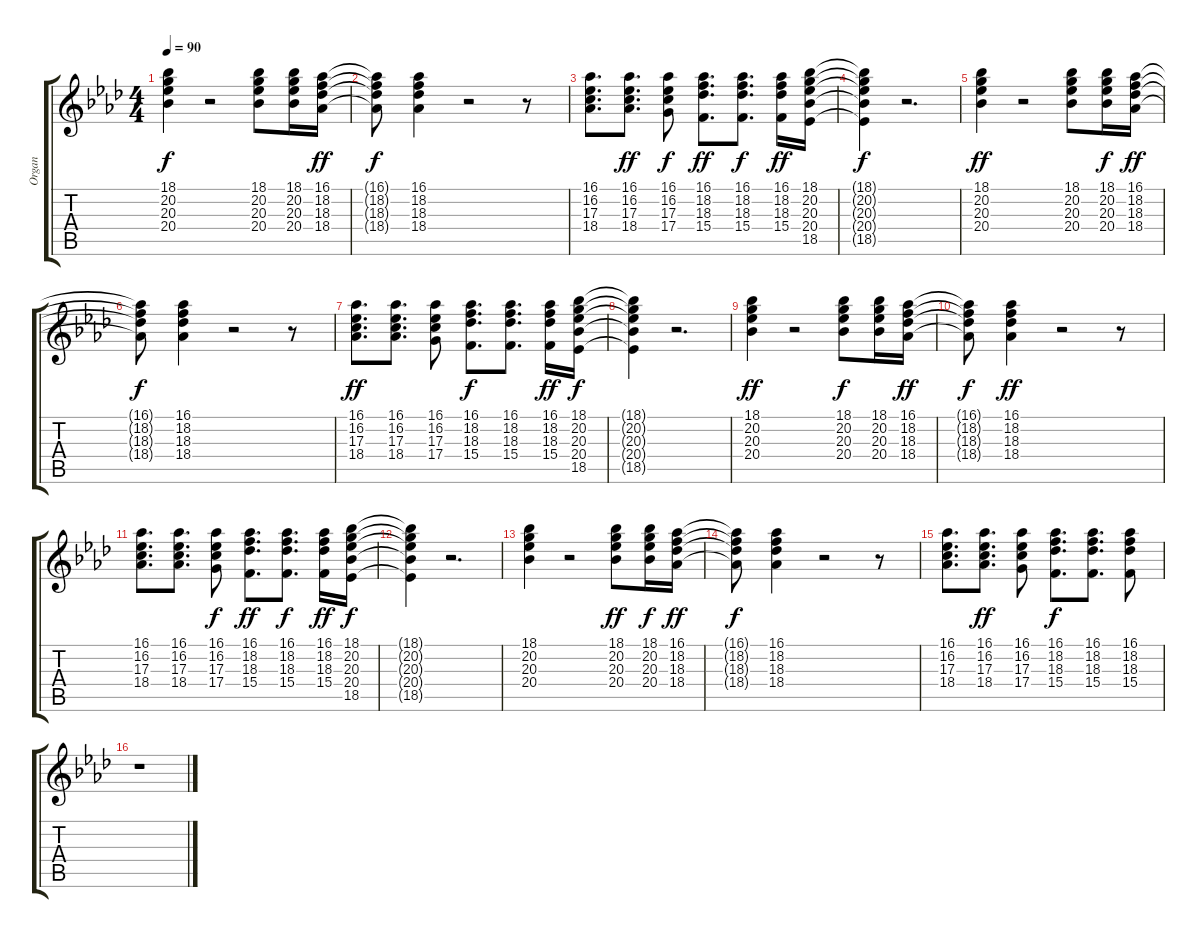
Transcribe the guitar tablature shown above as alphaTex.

\track ("Organ" "Organ") {instrument rockorgan}
\staff {score tabs}
\tuning (E4 B3 G3 D3 A2 E2) {hide}
\ts (4 4)
\tempo 90
\clef g2
\ks ab
(18.1 20.2 20.3 20.4).4{dy f} r.2 (18.1 20.2 20.3 20.4).8 (18.1 20.2 20.3 20.4).16 (16.1 18.2 18.3 18.4).16{dy ff} |
(16.1{t} 18.2{t} 18.3{t} 18.4{t}).8{dy f} (16.1 18.2 18.3 18.4).4 r.2 r.8 |
(16.1 16.2 17.3 18.4).8{d} (16.1 16.2 17.3 18.4).8{d dy ff} (16.1 16.2 17.3 17.4).8{dy f} (16.1 18.2 18.3 15.4).8{d dy ff} (16.1 18.2 18.3 15.4).8{d dy f} (16.1 18.2 18.3 15.4).16{dy ff} (18.1 20.2 20.3 20.4 18.5).16 |
(18.1{t} 20.2{t} 20.3{t} 20.4{t} 18.5{t}).4{dy f} r.2{d} |
(18.1 20.2 20.3 20.4).4{dy ff} r.2 (18.1 20.2 20.3 20.4).8 (18.1 20.2 20.3 20.4).16{dy f} (16.1 18.2 18.3 18.4).16{dy ff} |
(16.1{t} 18.2{t} 18.3{t} 18.4{t}).8{dy f} (16.1 18.2 18.3 18.4).4 r.2 r.8 |
(16.1 16.2 17.3 18.4).8{d dy ff} (16.1 16.2 17.3 18.4).8{d} (16.1 16.2 17.3 17.4).8 (16.1 18.2 18.3 15.4).8{d dy f} (16.1 18.2 18.3 15.4).8{d} (16.1 18.2 18.3 15.4).16{dy ff} (18.1 20.2 20.3 20.4 18.5).16{dy f} |
(18.1{t} 20.2{t} 20.3{t} 20.4{t} 18.5{t}).4 r.2{d} |
(18.1 20.2 20.3 20.4).4{dy ff} r.2 (18.1 20.2 20.3 20.4).8{dy f} (18.1 20.2 20.3 20.4).16 (16.1 18.2 18.3 18.4).16{dy ff} |
(16.1{t} 18.2{t} 18.3{t} 18.4{t}).8{dy f} (16.1 18.2 18.3 18.4).4{dy ff} r.2 r.8 |
(16.1 16.2 17.3 18.4).8{d} (16.1 16.2 17.3 18.4).8{d} (16.1 16.2 17.3 17.4).8{dy f} (16.1 18.2 18.3 15.4).8{d dy ff} (16.1 18.2 18.3 15.4).8{d dy f} (16.1 18.2 18.3 15.4).16{dy ff} (18.1 20.2 20.3 20.4 18.5).16{dy f} |
(18.1{t} 20.2{t} 20.3{t} 20.4{t} 18.5{t}).4 r.2{d} |
(18.1 20.2 20.3 20.4).4 r.2 (18.1 20.2 20.3 20.4).8{dy ff} (18.1 20.2 20.3 20.4).16{dy f} (16.1 18.2 18.3 18.4).16{dy ff} |
(16.1{t} 18.2{t} 18.3{t} 18.4{t}).8{dy f} (16.1 18.2 18.3 18.4).4 r.2 r.8 |
(16.1 16.2 17.3 18.4).8{d} (16.1 16.2 17.3 18.4).8{d dy ff} (16.1 16.2 17.3 17.4).8 (16.1 18.2 18.3 15.4).8{d dy f} (16.1 18.2 18.3 15.4).8{d} (16.1 18.2 18.3 15.4).8 |
r.1
